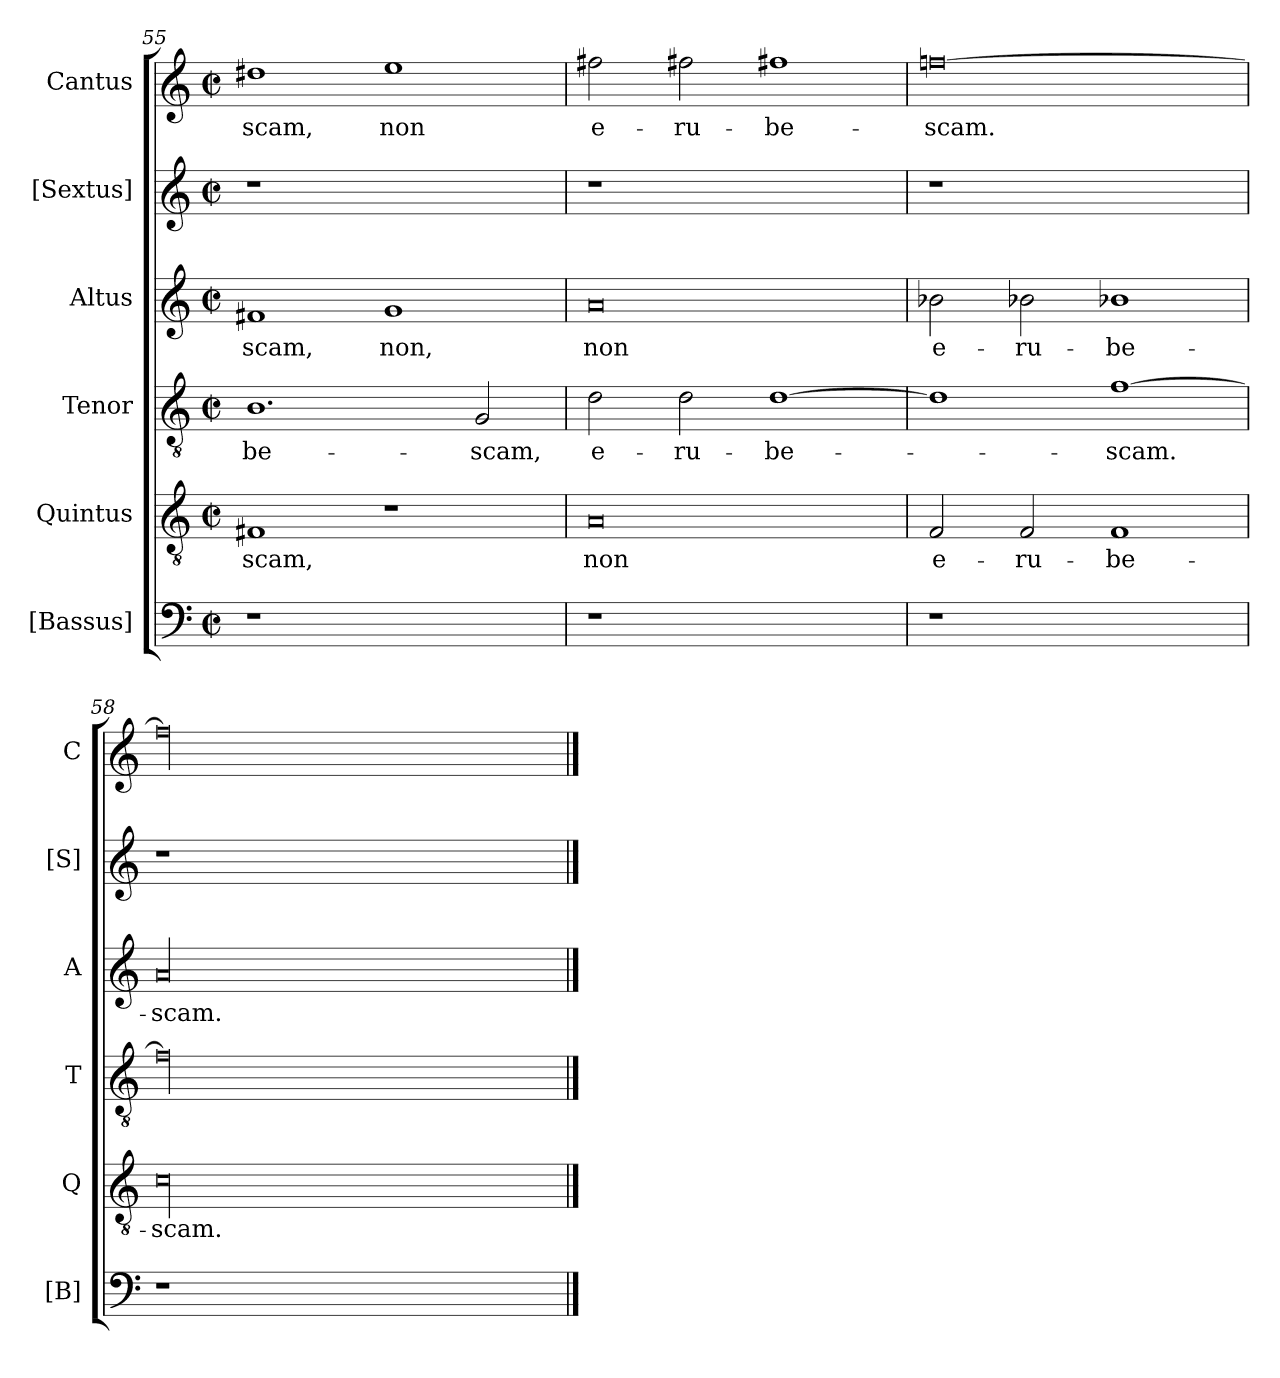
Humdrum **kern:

**kern	**kern	**text	**kern	**text	**kern	**text	**kern	**kern	**text
*part6	*part5	*part5	*part4	*part4	*part3	*part3	*part2	*part1	*part1
*staff6	*staff5	*staff5	*staff4	*staff4	*staff3	*staff3	*staff2	*staff1	*staff1
*I"[Bassus]	*I"Quintus	*	*I"Tenor	*	*I"Altus	*	*I"[Sextus]	*I"Cantus	*
*I'[B]	*I'Q	*	*I'T	*	*I'A	*	*I'[S]	*I'C	*
*clefF4	*clefGv2	*	*clefGv2	*	*clefG2	*	*clefG2	*clefG2	*
*k[]	*k[]	*	*k[]	*	*k[]	*	*k[]	*k[]	*
*C:	*C:	*	*C:	*	*C:	*	*C:	*C:	*
*M2/2	*M2/2	*	*M2/2	*	*M2/2	*	*M2/2	*M2/2	*
*met(c|)	*met(c|)	*	*met(c|)	*	*met(c|)	*	*met(c|)	*met(c|)	*
=55	=55	=55	=55	=55	=55	=55	=55	=55	=55
1r	1F#X/	-scam,	1.B\	-be-	1f#X/	-scam,	1r	1dd#X\	-scam,
1ryy	1r	.	.	.	1g/	non,	1ryy	1ee\	non
.	.	.	2G/	-scam,	.	.	.	.	.
=56	=56	=56	=56	=56	=56	=56	=56	=56	=56
1r	0A/	non	2d\	e-	0a/	non	1r	2ff#X\	e-
.	.	.	2d\	-ru-	.	.	.	2ff#X\	-ru-
1ryy	.	.	[1d\	-be-	.	.	1ryy	1ff#X\	-be-
=57	=57	=57	=57	=57	=57	=57	=57	=57	=57
1r	2F/	e-	1d\]	.	2b-X\	e-	1r	[0ffn\	-scam.
.	2F/	-ru-	.	.	2b-X\	-ru-	.	.	.
1ryy	1F/	-be-	[1f\	-scam.	1b-X\	-be-	1ryy	.	.
=58	=58	=58	=58	=58	=58	=58	=58	=58	=58
1r	00c\	-scam.	00f\]	.	00a/	-scam.	1r	00ff\]	.
0.ryy	.	.	.	.	.	.	0.ryy	.	.
==	==	==	==	==	==	==	==	==	==
*-	*-	*-	*-	*-	*-	*-	*-	*-	*-
